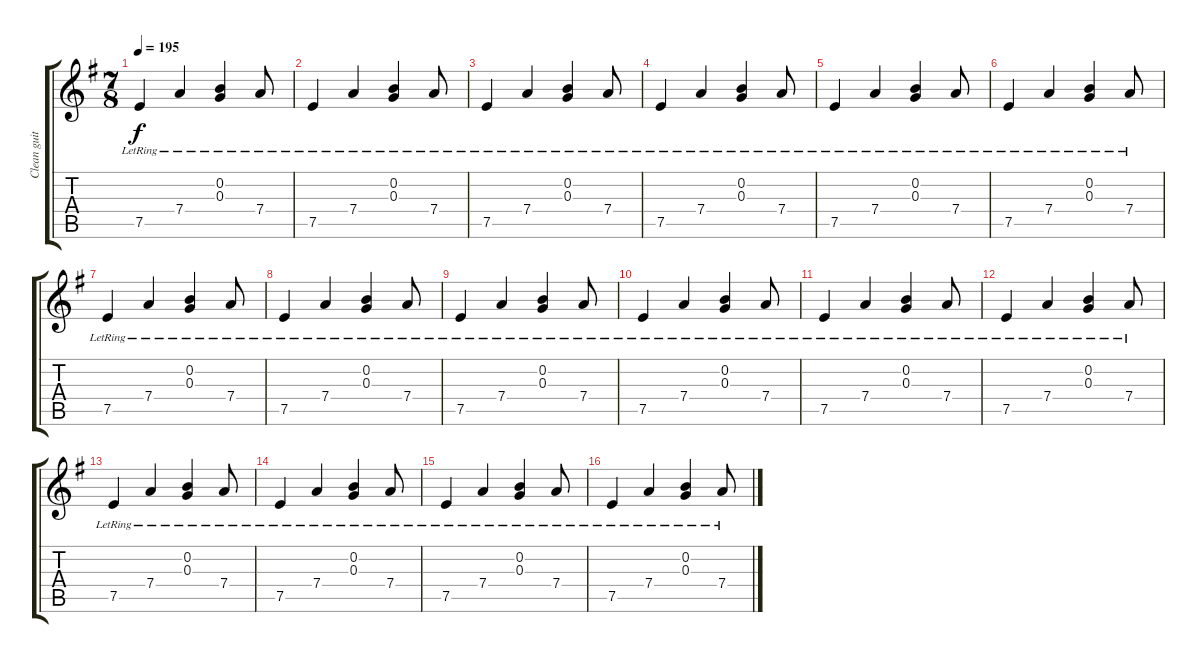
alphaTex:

\track ("Clean guitar" "Clean guit") {instrument acousticguitarsteel}
\staff {score tabs}
\tuning (E4 B3 G3 D3 A2 E2) {hide}
\ts (7 8)
\tempo 195
\clef g2
\ks eminor
7.5{lr}.4{dy f} 7.4{lr}.4 (0.2{lr} 0.3{lr}).4 7.4{lr}.8 |
7.5{lr}.4 7.4{lr}.4 (0.2{lr} 0.3{lr}).4 7.4{lr}.8 |
7.5{lr}.4 7.4{lr}.4 (0.2{lr} 0.3{lr}).4 7.4{lr}.8 |
7.5{lr}.4 7.4{lr}.4 (0.2{lr} 0.3{lr}).4 7.4{lr}.8 |
7.5{lr}.4 7.4{lr}.4 (0.2{lr} 0.3{lr}).4 7.4{lr}.8 |
7.5{lr}.4 7.4{lr}.4 (0.2{lr} 0.3{lr}).4 7.4{lr}.8 |
7.5{lr}.4 7.4{lr}.4 (0.2{lr} 0.3{lr}).4 7.4{lr}.8 |
7.5{lr}.4 7.4{lr}.4 (0.2{lr} 0.3{lr}).4 7.4{lr}.8 |
7.5{lr}.4 7.4{lr}.4 (0.2{lr} 0.3{lr}).4 7.4{lr}.8 |
7.5{lr}.4 7.4{lr}.4 (0.2{lr} 0.3{lr}).4 7.4{lr}.8 |
7.5{lr}.4 7.4{lr}.4 (0.2{lr} 0.3{lr}).4 7.4{lr}.8 |
7.5{lr}.4 7.4{lr}.4 (0.2{lr} 0.3{lr}).4 7.4{lr}.8 |
7.5{lr}.4 7.4{lr}.4 (0.2{lr} 0.3{lr}).4 7.4{lr}.8 |
7.5{lr}.4 7.4{lr}.4 (0.2{lr} 0.3{lr}).4 7.4{lr}.8 |
7.5{lr}.4 7.4{lr}.4 (0.2{lr} 0.3{lr}).4 7.4{lr}.8 |
7.5{lr}.4 7.4{lr}.4 (0.2{lr} 0.3{lr}).4 7.4{lr}.8
